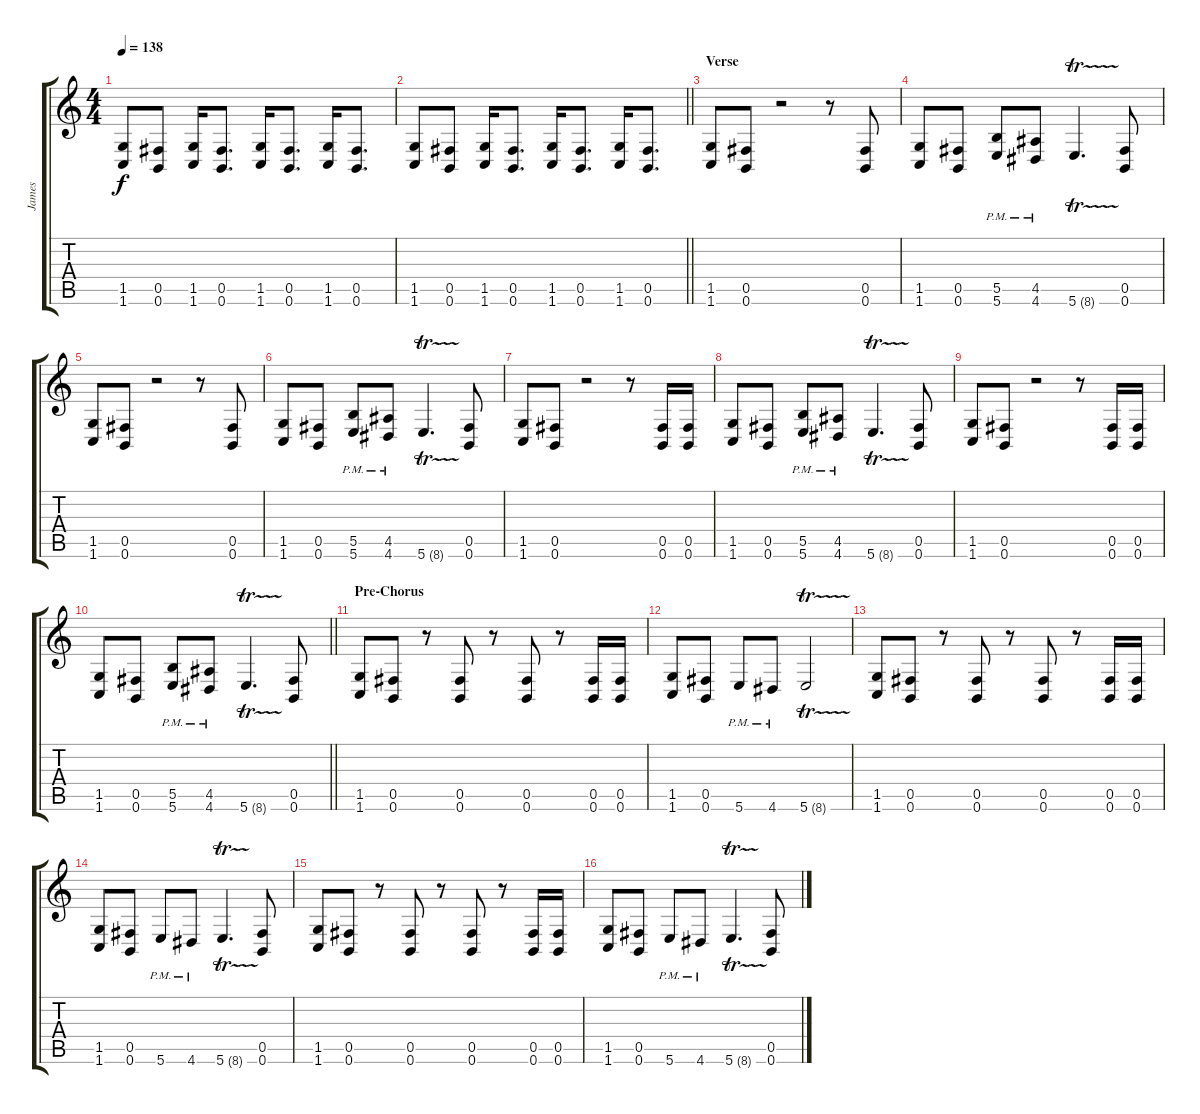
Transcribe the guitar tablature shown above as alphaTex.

\track ("James" "James") {instrument distortionguitar}
\staff {score tabs}
\tuning (Db4 Ab3 E3 B2 Gb2 B1) {hide}
\ts (4 4)
\tempo 138
\clef g2
\ks c
(1.5 1.6).8{dy f} (0.5 0.6).8 (1.5 1.6).16 (0.5 0.6).8{d} (1.5 1.6).16 (0.5 0.6).8{d} (1.5 1.6).16 (0.5 0.6).8{d} |
\barLineRight lightlight
(1.5 1.6).8 (0.5 0.6).8 (1.5 1.6).16 (0.5 0.6).8{d} (1.5 1.6).16 (0.5 0.6).8{d} (1.5 1.6).16 (0.5 0.6).8{d} |
\section ("" "Verse")
(1.5 1.6).8 (0.5 0.6).8 r.2 r.8 (0.5 0.6).8 |
(1.5 1.6).8 (0.5 0.6).8 (5.5{pm} 5.6{pm}).8 (4.5{pm} 4.6{pm}).8 5.6{tr (8 32)}.4{d} (0.5 0.6).8 |
(1.5 1.6).8 (0.5 0.6).8 r.2 r.8 (0.5 0.6).8 |
(1.5 1.6).8 (0.5 0.6).8 (5.5{pm} 5.6{pm}).8 (4.5{pm} 4.6{pm}).8 5.6{tr (8 32)}.4{d} (0.5 0.6).8 |
(1.5 1.6).8 (0.5 0.6).8 r.2 r.8 (0.5 0.6).16 (0.5 0.6).16 |
(1.5 1.6).8 (0.5 0.6).8 (5.5{pm} 5.6{pm}).8 (4.5{pm} 4.6{pm}).8 5.6{tr (8 32)}.4{d} (0.5 0.6).8 |
(1.5 1.6).8 (0.5 0.6).8 r.2 r.8 (0.5 0.6).16 (0.5 0.6).16 |
\barLineRight lightlight
(1.5 1.6).8 (0.5 0.6).8 (5.5{pm} 5.6{pm}).8 (4.5{pm} 4.6{pm}).8 5.6{tr (8 32)}.4{d} (0.5 0.6).8 |
\section ("" "Pre-Chorus")
(1.5 1.6).8 (0.5 0.6).8 r.8 (0.5 0.6).8 r.8 (0.5 0.6).8 r.8 (0.5 0.6).16 (0.5 0.6).16 |
(1.5 1.6).8 (0.5 0.6).8 5.6{pm}.8 4.6{pm}.8 5.6{tr (8 32)}.2 |
(1.5 1.6).8 (0.5 0.6).8 r.8 (0.5 0.6).8 r.8 (0.5 0.6).8 r.8 (0.5 0.6).16 (0.5 0.6).16 |
(1.5 1.6).8 (0.5 0.6).8 5.6{pm}.8 4.6{pm}.8 5.6{tr (8 32)}.4{d} (0.5 0.6).8 |
(1.5 1.6).8 (0.5 0.6).8 r.8 (0.5 0.6).8 r.8 (0.5 0.6).8 r.8 (0.5 0.6).16 (0.5 0.6).16 |
(1.5 1.6).8 (0.5 0.6).8 5.6{pm}.8 4.6{pm}.8 5.6{tr (8 32)}.4{d} (0.5 0.6).8
